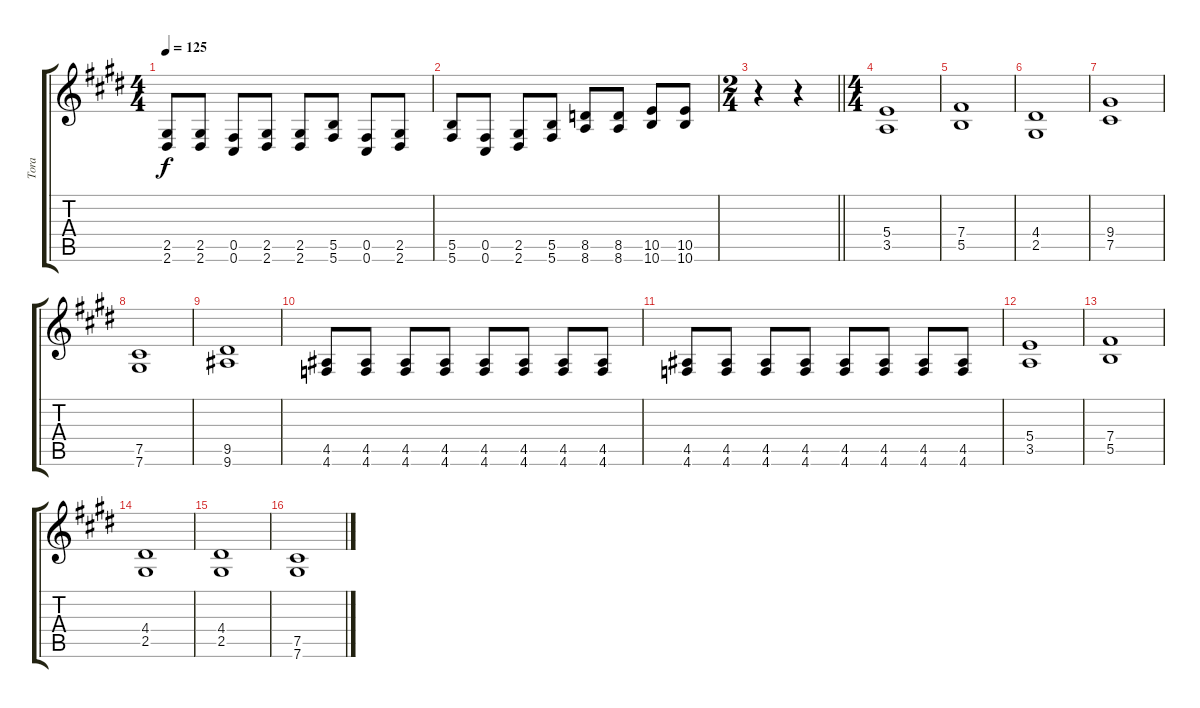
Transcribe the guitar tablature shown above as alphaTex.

\track ("Tora" "Tora") {instrument distortionguitar}
\staff {score tabs}
\tuning (Db4 Ab3 E3 B2 Gb2 Db2) {hide}
\ts (4 4)
\tempo 125
\clef g2
\ks e
(2.5 2.6).8{dy f} (2.5 2.6).8 (0.5 0.6).8 (2.5 2.6).8 (2.5 2.6).8 (5.5 5.6).8 (0.5 0.6).8 (2.5 2.6).8 |
(5.5 5.6).8 (0.5 0.6).8 (2.5 2.6).8 (5.5 5.6).8 (8.5 8.6).8 (8.5 8.6).8 (10.5 10.6).8 (10.5 10.6).8 |
\ts (2 4)
\barLineRight lightlight
r.4 r.4 |
\ts (4 4)
(5.4 3.5).1 |
(7.4 5.5).1 |
(4.4 2.5).1 |
(9.4 7.5).1 |
(7.5 7.6).1 |
(9.5 9.6).1 |
(4.5 4.6).8 (4.5 4.6).8 (4.5 4.6).8 (4.5 4.6).8 (4.5 4.6).8 (4.5 4.6).8 (4.5 4.6).8 (4.5 4.6).8 |
(4.5 4.6).8 (4.5 4.6).8 (4.5 4.6).8 (4.5 4.6).8 (4.5 4.6).8 (4.5 4.6).8 (4.5 4.6).8 (4.5 4.6).8 |
(5.4 3.5).1 |
(7.4 5.5).1 |
(4.4 2.5).1 |
(4.4 2.5).1 |
(7.5 7.6).1
